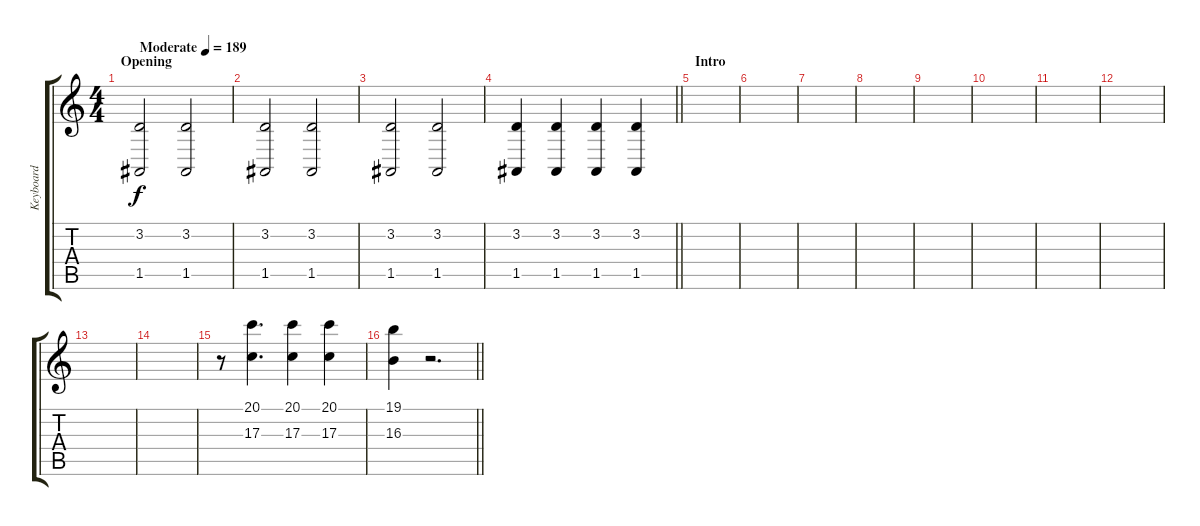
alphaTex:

\track ("Keyboard" "Keyboard") {instrument acousticgrandpiano}
\staff {score tabs}
\tuning (E4 B3 G3 D3 A2 E2) {hide}
\ts (4 4)
\section ("" "Opening")
\tempo (189 "Moderate")
\clef g2
\ks c
(3.2 1.5).2{dy f instrument acousticgrandpiano} (3.2 1.5).2 |
(3.2 1.5).2 (3.2 1.5).2 |
(3.2 1.5).2 (3.2 1.5).2 |
\barLineRight lightlight
(3.2 1.5).4 (3.2 1.5).4 (3.2 1.5).4 (3.2 1.5).4 |
\section ("" "Intro")
|
|
|
|
|
|
|
|
|
|
r.8 (20.1 17.3).4{d} (20.1 17.3).4 (20.1 17.3).4 |
\barLineRight lightlight
(19.1 16.3).4 r.2{d}
